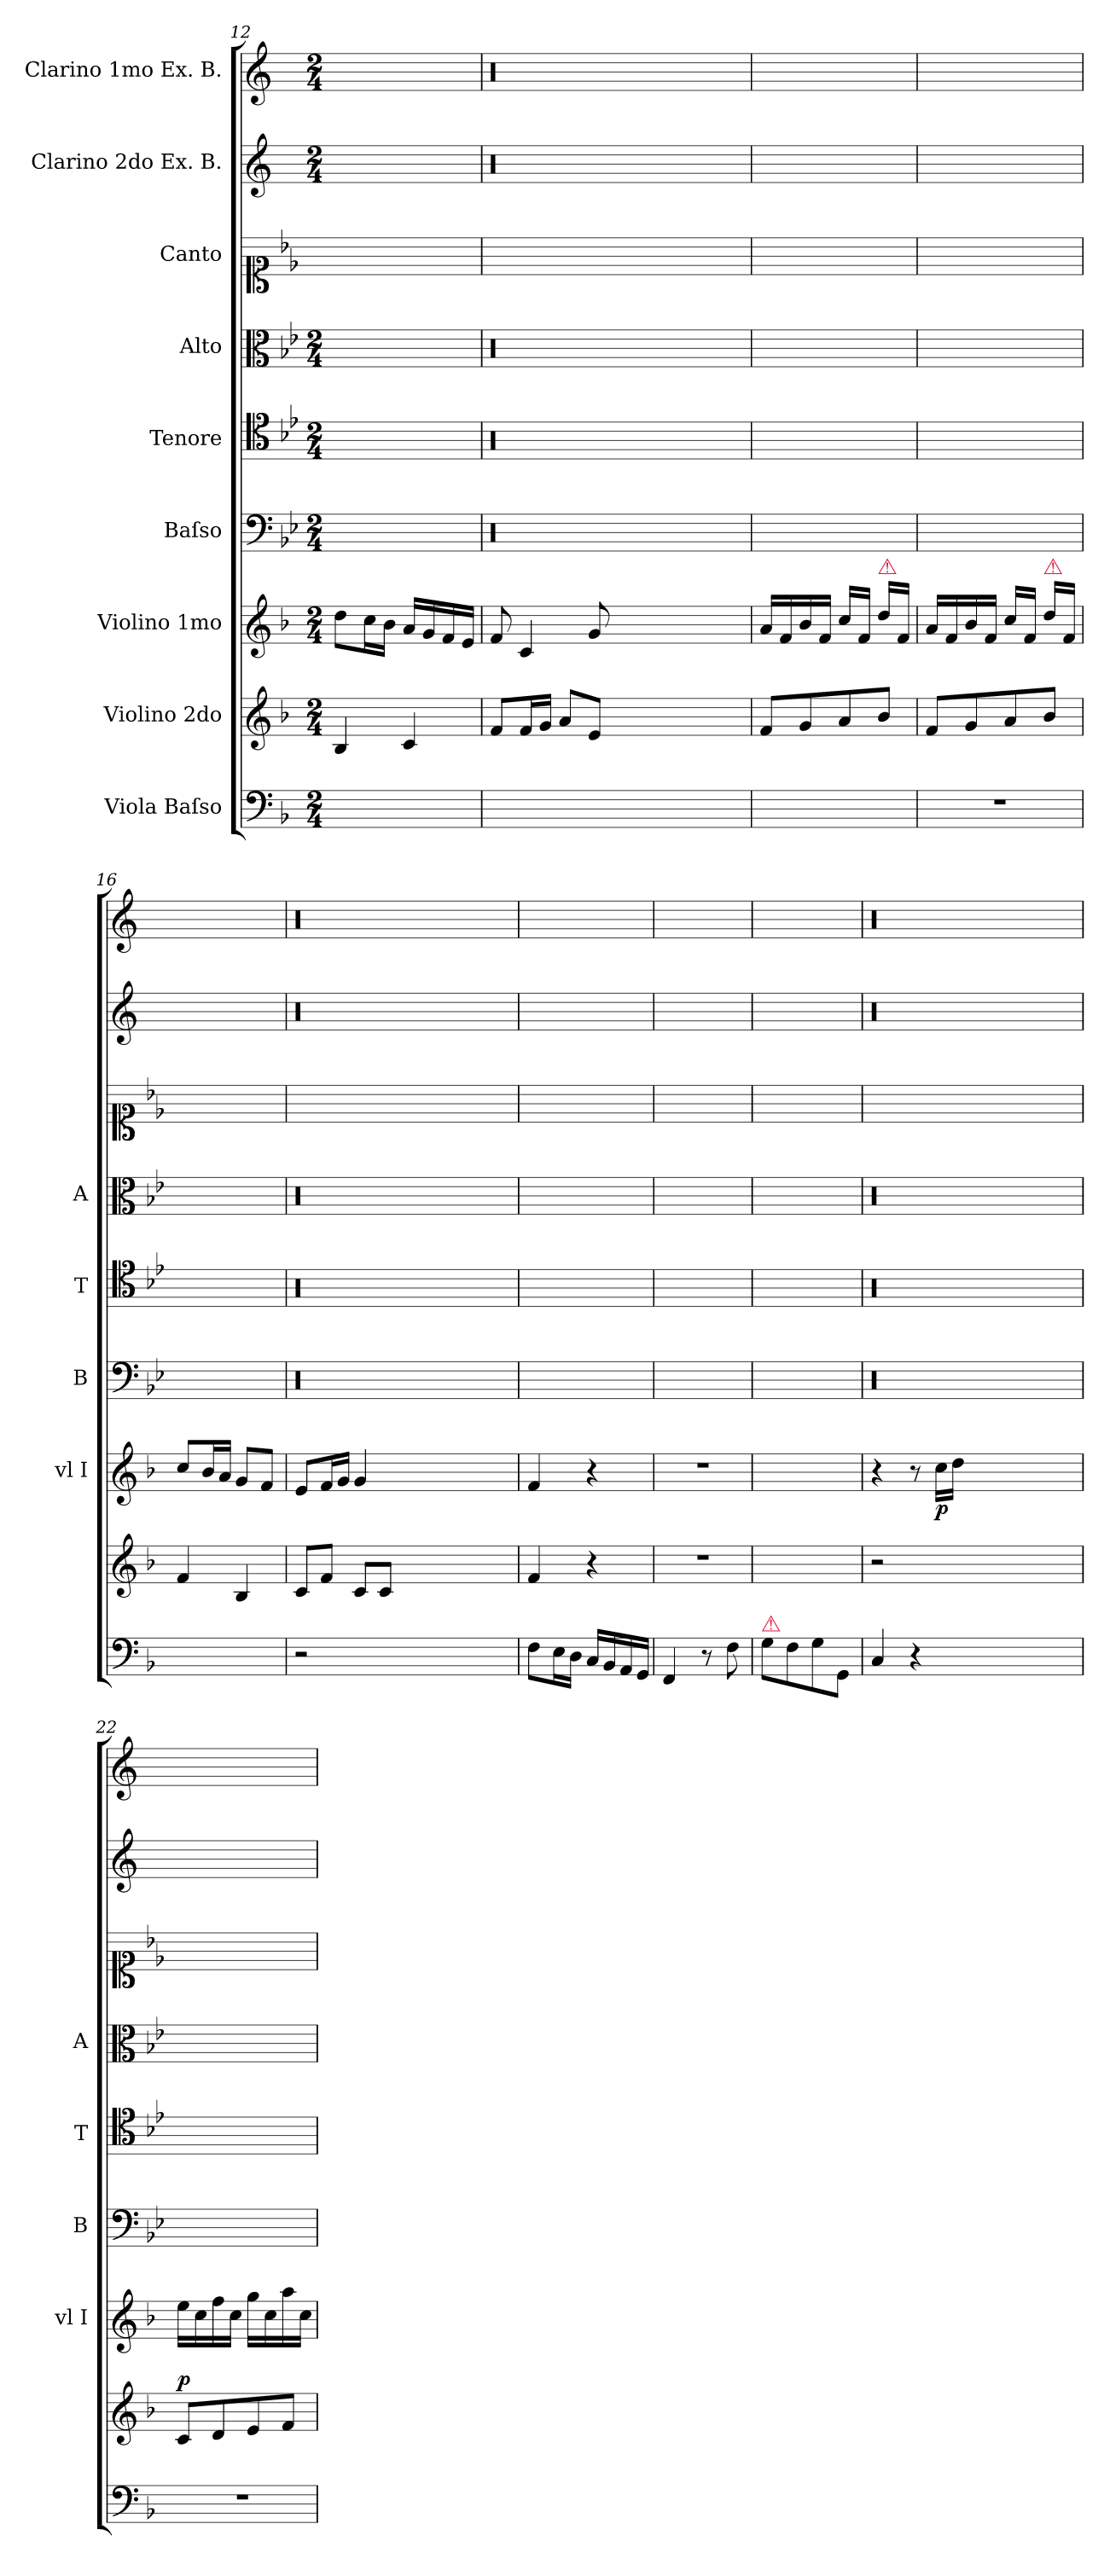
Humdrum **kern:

**kern	**kern	**dynam	**kern	**dynam	**kern	**kern	**kern	**kern	**kern	**kern
*part9	*part8	*part8	*part7	*part7	*part6	*part5	*part4	*part3	*part2	*part1
*staff9	*staff8	*staff8	*staff7	*staff7	*staff6	*staff5	*staff4	*staff3	*staff2	*staff1
*I"Viola Baſso	*I"Violino 2do	*	*I"Violino 1mo	*	*I"Baſso	*I"Tenore	*I"Alto	*I"Canto	*I"Clarino 2do Ex. B.	*I"Clarino 1mo Ex. B.
*	*	*	*I'vl I	*	*I'B	*I'T	*I'A	*	*	*
*clefF4	*clefG2	*	*clefG2	*	*clefF4	*clefC4	*clefC3	*clefC1	*clefG2	*clefG2
*	*	*	*	*	*	*	*	*	*ITrd1c2	*ITrd1c2
*k[b-]	*k[b-]	*	*k[b-]	*	*k[b-e-]	*k[b-e-]	*k[b-e-]	*k[b-e-]	*k[b-e-]	*k[b-e-]
*M2/4	*M2/4	*	*M2/4	*	*M2/4	*M2/4	*M2/4	*	*M2/4	*M2/4
=12	=12	=12	=12	=12	=12	=12	=12	=12	=12	=12
2ryy	4B-/	.	8dd\L	.	2ryy	2ryy	2ryy	2ryy	2ryy	2ryy
.	.	.	16cc\L	.	.	.	.	.	.	.
.	.	.	16b-\JJ	.	.	.	.	.	.	.
.	4c/	.	16a/LL	.	.	.	.	.	.	.
.	.	.	16g/	.	.	.	.	.	.	.
.	.	.	16f/	.	.	.	.	.	.	.
.	.	.	16e/JJ	.	.	.	.	.	.	.
=13	=13	=13	=13	=13	=13	=13	=13	=13	=13	=13
!	!	!	!	!	!LO:N:vis=00	!LO:N:vis=00	!LO:N:vis=00	!	!LO:N:vis=00	!LO:N:vis=00
0ryy	8f/L	.	8f/	.	0r	0r	0r	2ryy	0r	0r
.	16f/L	.	4c/	.	.	.	.	.	.	.
.	16g/JJ	.	.	.	.	.	.	.	.	.
.	8a/L	.	.	.	.	.	.	.	.	.
.	8e/J	.	8g/	.	.	.	.	.	.	.
.	1.ryy	.	1.ryy	.	.	.	.	1.ryy	.	.
=14	=14	=14	=14	=14	=14	=14	=14	=14	=14	=14
2ryy	8f/L	.	16a/LL	.	2ryy	2ryy	2ryy	2ryy	2ryy	2ryy
.	.	.	16f/	.	.	.	.	.	.	.
.	8g/	.	16b-/	.	.	.	.	.	.	.
.	.	.	16f/JJ	.	.	.	.	.	.	.
.	8a/	.	16cc/LL	.	.	.	.	.	.	.
.	.	.	16f/JJ	.	.	.	.	.	.	.
!	!	!	!LO:TX:a:color=crimson:t=⚠	!	!	!	!	!	!	!
.	8b-/J	.	16dd\LL	.	.	.	.	.	.	.
.	.	.	16f/JJ	.	.	.	.	.	.	.
=15	=15	=15	=15	=15	=15	=15	=15	=15	=15	=15
!LO:N:vis=0	!	!	!	!	!	!	!	!	!	!
2r	8f/L	.	16a/LL	.	2ryy	2ryy	2ryy	2ryy	2ryy	2ryy
.	.	.	16f/	.	.	.	.	.	.	.
.	8g/	.	16b-/	.	.	.	.	.	.	.
.	.	.	16f/JJ	.	.	.	.	.	.	.
.	8a/	.	16cc/LL	.	.	.	.	.	.	.
.	.	.	16f/JJ	.	.	.	.	.	.	.
!	!	!	!LO:TX:a:color=crimson:t=⚠	!	!	!	!	!	!	!
.	8b-/J	.	16dd\LL	.	.	.	.	.	.	.
.	.	.	16f/JJ	.	.	.	.	.	.	.
=16	=16	=16	=16	=16	=16	=16	=16	=16	=16	=16
2ryy	4f/	.	8cc/L	.	2ryy	2ryy	2ryy	2ryy	2ryy	2ryy
.	.	.	16b-/L	.	.	.	.	.	.	.
.	.	.	16a/JJ	.	.	.	.	.	.	.
.	4B-/	.	8g/L	.	.	.	.	.	.	.
.	.	.	8f/J	.	.	.	.	.	.	.
=17	=17	=17	=17	=17	=17	=17	=17	=17	=17	=17
!	!	!	!	!	!LO:N:vis=00	!LO:N:vis=00	!LO:N:vis=00	!	!LO:N:vis=00	!LO:N:vis=00
2r	8c/L	.	8e/L	.	0r	0r	0r	2ryy	0r	0r
.	8f/J	.	16f/L	.	.	.	.	.	.	.
.	.	.	16g/JJ	.	.	.	.	.	.	.
.	8c/L	.	4g/	.	.	.	.	.	.	.
.	8c/J	.	.	.	.	.	.	.	.	.
1.ryy	1.ryy	.	1.ryy	.	.	.	.	1.ryy	.	.
=18	=18	=18	=18	=18	=18	=18	=18	=18	=18	=18
8F\L	4f/	.	4f/	.	2ryy	2ryy	2ryy	2ryy	2ryy	2ryy
16E\L	.	.	.	.	.	.	.	.	.	.
16D\JJ	.	.	.	.	.	.	.	.	.	.
16C/LL	4r	.	4r	.	.	.	.	.	.	.
16BB-/	.	.	.	.	.	.	.	.	.	.
16AA/	.	.	.	.	.	.	.	.	.	.
16GG/JJ	.	.	.	.	.	.	.	.	.	.
=19	=19	=19	=19	=19	=19	=19	=19	=19	=19	=19
!	!LO:N:vis=0	!	!LO:N:vis=0	!	!	!	!	!	!	!
4FF/	2r	.	2r	.	2ryy	2ryy	2ryy	2ryy	2ryy	2ryy
8r	.	.	.	.	.	.	.	.	.	.
8F\	.	.	.	.	.	.	.	.	.	.
=20	=20	=20	=20	=20	=20	=20	=20	=20	=20	=20
!LO:TX:a:color=crimson:t=⚠	!	!	!	!	!	!	!	!	!	!
8G\L	2ryy	.	2ryy	.	2ryy	2ryy	2ryy	2ryy	2ryy	2ryy
8F\	.	.	.	.	.	.	.	.	.	.
8G\	.	.	.	.	.	.	.	.	.	.
8GG/J	.	.	.	.	.	.	.	.	.	.
=21	=21	=21	=21	=21	=21	=21	=21	=21	=21	=21
!	!	!	!	!	!LO:N:vis=00	!LO:N:vis=00	!LO:N:vis=00	!	!LO:N:vis=00	!LO:N:vis=00
4C/	2r	.	4r	.	0r	0r	0r	2ryy	0r	0r
4r	.	.	8r	.	.	.	.	.	.	.
!	!	!	!	!LO:DY:b	!	!	!	!	!	!
.	.	.	16cc\LL	p	.	.	.	.	.	.
.	.	.	16dd\JJ	.	.	.	.	.	.	.
1.ryy	1.ryy	.	1.ryy	.	.	.	.	1.ryy	.	.
=22	=22	=22	=22	=22	=22	=22	=22	=22	=22	=22
!LO:N:vis=0	!	!LO:DY:a	!	!	!	!	!	!	!	!
2r	8c/L	p	16ee\LL	.	2ryy	2ryy	2ryy	2ryy	2ryy	2ryy
.	.	.	16cc\	.	.	.	.	.	.	.
.	8d/	.	16ff\	.	.	.	.	.	.	.
.	.	.	16cc\JJ	.	.	.	.	.	.	.
.	8e/	.	16gg\LL	.	.	.	.	.	.	.
.	.	.	16cc\	.	.	.	.	.	.	.
.	8f/J	.	16aa\	.	.	.	.	.	.	.
.	.	.	16cc\JJ	.	.	.	.	.	.	.
=	=	=	=	=	=	=	=	=	=	=
*-	*-	*-	*-	*-	*-	*-	*-	*-	*-	*-
